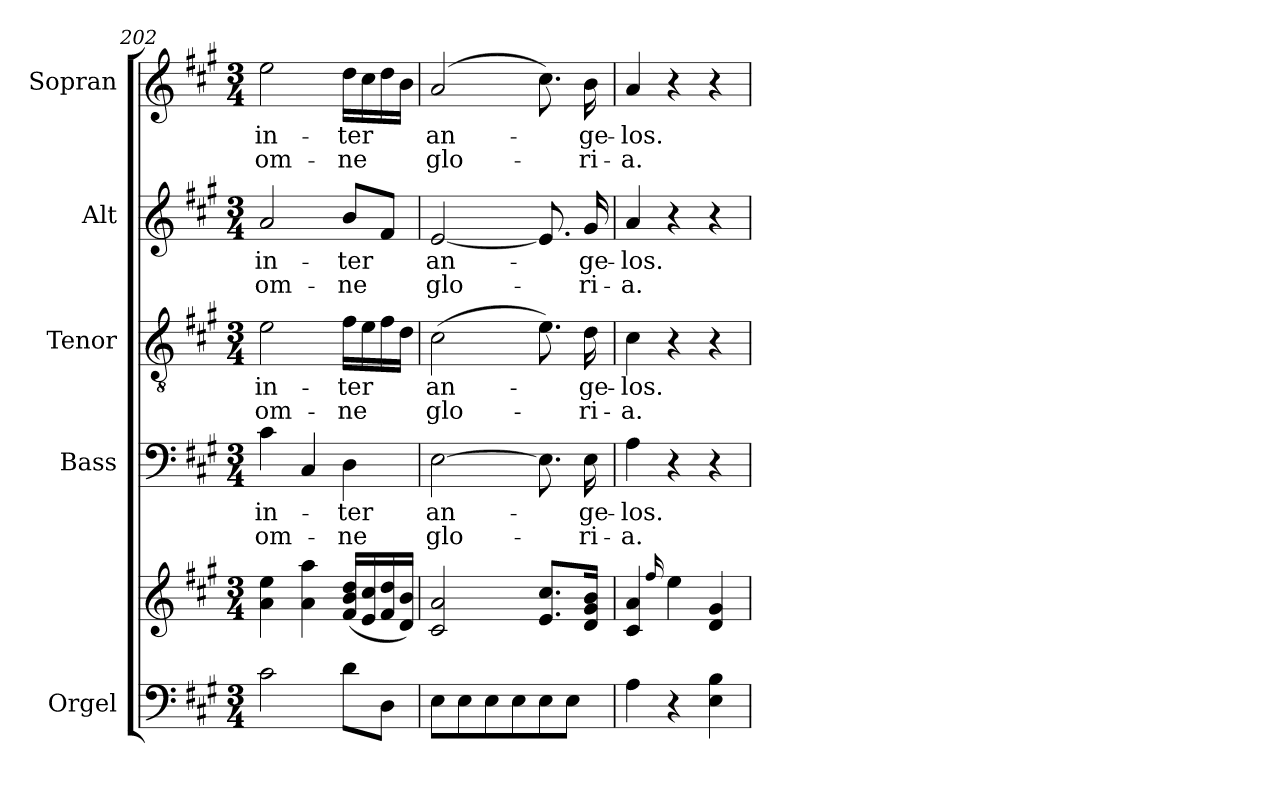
**kern	**kern	**kern	**text	**text	**kern	**text	**text	**kern	**text	**text	**kern	**text	**text
*part5	*part5	*part4	*part4	*part4	*part3	*part3	*part3	*part2	*part2	*part2	*part1	*part1	*part1
*staff6	*staff5	*staff4	*staff4	*staff4	*staff3	*staff3	*staff3	*staff2	*staff2	*staff2	*staff1	*staff1	*staff1
*I"Orgel	*	*I"Bass	*	*	*I"Tenor	*	*	*I"Alt	*	*	*I"Sopran	*	*
*I'Org.	*	*I'B.	*	*	*I'T.	*	*	*I'A.	*	*	*I'S.	*	*
*clefF4	*clefG2	*clefF4	*	*	*clefGv2	*	*	*clefG2	*	*	*clefG2	*	*
*k[f#c#g#]	*k[f#c#g#]	*k[f#c#g#]	*	*	*k[f#c#g#]	*	*	*k[f#c#g#]	*	*	*k[f#c#g#]	*	*
*A:	*A:	*A:	*	*	*A:	*	*	*A:	*	*	*A:	*	*
*M3/4	*M3/4	*M3/4	*	*	*M3/4	*	*	*M3/4	*	*	*M3/4	*	*
=202	=202	=202	=202	=202	=202	=202	=202	=202	=202	=202	=202	=202	=202
!	!	!	!LO:LY:b	!LO:LY:b	!	!LO:LY:b	!LO:LY:b	!	!LO:LY:b	!LO:LY:b	!	!LO:LY:b	!LO:LY:b
2c#\	4a\ 4ee\	4c#\	in-	om-	2e\	in-	om-	2a/	in-	om-	2ee\	in-	om-
.	4a\ 4aa\	4C#/	.	.	.	.	.	.	.	.	.	.	.
!	!	!	!LO:LY:b	!LO:LY:b	!	!LO:LY:b	!LO:LY:b	!	!LO:LY:b	!LO:LY:b	!	!LO:LY:b	!LO:LY:b
8d\L	(<16f#/ 16b/ 16dd/LL	4D\	-ter	-ne	16f#\LL	-ter	-ne	8b/L	-ter	-ne	16dd\LL	-ter	-ne
.	16e/ 16cc#/	.	.	.	16e\	.	.	.	.	.	16cc#\	.	.
8D\J	16f#/ 16dd/	.	.	.	16f#\	.	.	8f#/J	.	.	16dd\	.	.
.	16d/ 16b/JJ)	.	.	.	16d\JJ	.	.	.	.	.	16b\JJ	.	.
=203	=203	=203	=203	=203	=203	=203	=203	=203	=203	=203	=203	=203	=203
!	!	!	!LO:LY:b	!LO:LY:b	!	!LO:LY:b	!LO:LY:b	!	!LO:LY:b	!LO:LY:b	!	!LO:LY:b	!LO:LY:b
8E\L	2c#/ 2a/	[2E\	an-	glo-	(>2c#\	an-	glo-	[2e/	an-	glo-	(2a/	an-	glo-
8E\	.	.	.	.	.	.	.	.	.	.	.	.	.
8E\	.	.	.	.	.	.	.	.	.	.	.	.	.
8E\	.	.	.	.	.	.	.	.	.	.	.	.	.
8E\	8.e/ 8.cc#/L	8.E\]	.	.	8.e\)	.	.	8.e/]	.	.	8.cc#\)	.	.
8E\J	.	.	.	.	.	.	.	.	.	.	.	.	.
!	!	!	!LO:LY:b	!LO:LY:b	!	!LO:LY:b	!LO:LY:b	!	!LO:LY:b	!LO:LY:b	!	!LO:LY:b	!LO:LY:b
.	16d/ 16g#/ 16b/Jk	16E\	-ge-	-ri-	16d\	-ge-	-ri-	16g#/	-ge-	-ri-	16b\	-ge-	-ri-
=204	=204	=204	=204	=204	=204	=204	=204	=204	=204	=204	=204	=204	=204
!	!	!	!LO:LY:b	!LO:LY:b	!	!LO:LY:b	!LO:LY:b	!	!LO:LY:b	!LO:LY:b	!	!LO:LY:b	!LO:LY:b
4A\	4c#/ 4a/	4A\	-los.	-a.	4c#\	-los.	-a.	4a/	-los.	-a.	4a/	-los.	-a.
.	16qqff#/	.	.	.	.	.	.	.	.	.	.	.	.
4r	4ee\	4r	.	.	4r	.	.	4r	.	.	4r	.	.
4E\ 4B\	4d/ 4g#/	4r	.	.	4r	.	.	4r	.	.	4r	.	.
=	=	=	=	=	=	=	=	=	=	=	=	=	=
*-	*-	*-	*-	*-	*-	*-	*-	*-	*-	*-	*-	*-	*-
